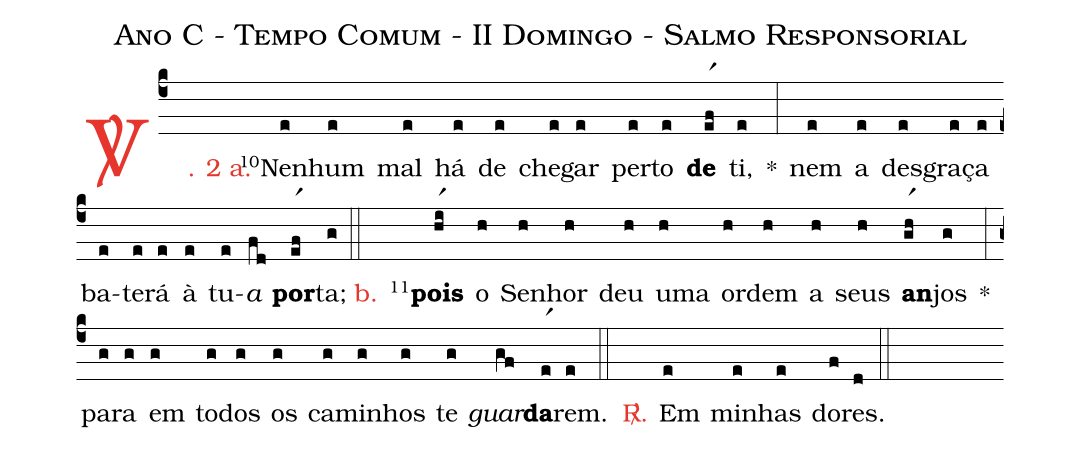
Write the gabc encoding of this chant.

name: Ano C - Tempo Comum - II Domingo - Salmo Responsorial;
%%
(c4)

<c><sp>V/</sp>. 2 a.</c>() <v>\VSup{10}</v>Ne(e)nhum(e) mal(e) há(e) de(e) che(e)gar(e) per(e)to(e) <b>de</b>(er1f) ti,(e) *(:)
nem(e) a(e) des(e)gra(e)ça(e) ba(e)te(e)rá(e) à(e) tu(e)<i>a</i>(fd) <b>por</b>(er1f)ta;(g)

(::)

<nlba><c>b.</c>() <v>\VSup{11}</v><b>pois</b></nlba>(hr1i) o(h) Se(h)nhor(h) deu(h) uma(h) or(h)dem(h) a(h) seus(h) <b>an</b>(gr1h)jos(g) *(:)
pa(g)ra(g) em(g) to(g)dos(g) os(g) ca(g)mi(g)nhos(g) te(g) <i>guar</i>(gf)<b>da</b>(er1)rem.(e)

(::)

<nlba><c><sp>R/</sp>.</c>() Em</nlba>(e) mi(e)nhas(e) do(f)res.(d)

(::)
